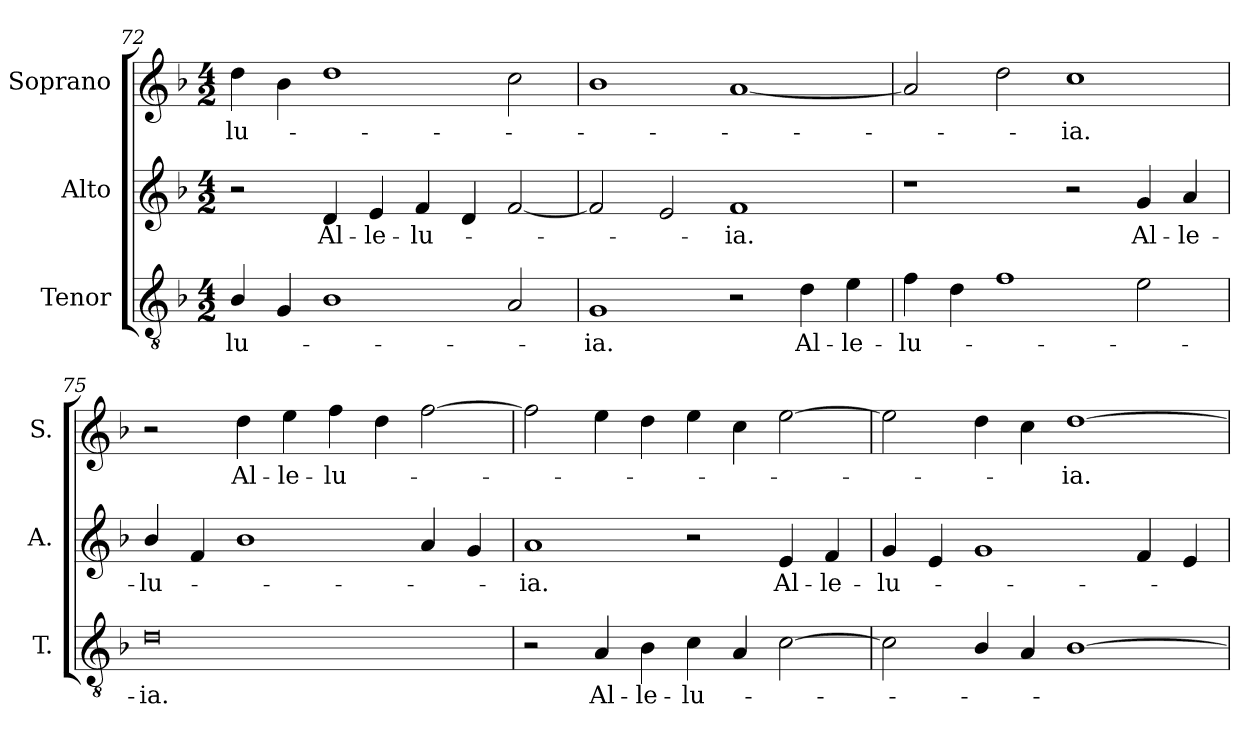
**kern	**text	**kern	**text	**kern	**text
*part3	*part3	*part2	*part2	*part1	*part1
*staff3	*staff3	*staff2	*staff2	*staff1	*staff1
*I"Tenor	*	*I"Alto	*	*I"Soprano	*
*I'T.	*	*I'A.	*	*I'S.	*
!!LO:LB:g=z
*clefGv2	*	*clefG2	*	*clefG2	*
*ITrd7c12	*	*	*	*	*
*k[b-]	*	*k[b-]	*	*k[b-]	*
*F:	*	*F:	*	*F:	*
*M4/2	*	*M4/2	*	*M4/2	*
=72	=72	=72	=72	=72	=72
!	!LO:LY:b:color=#000000	!	!	!	!
!	!	!	!	!	!LO:LY:b:color=#000000
4BB-i/	-lu-	2r	.	4ddi\	-lu-
4GGi/	.	.	.	4b-i\	.
!	!	!	!LO:LY:b:color=#000000	!	!
1BB-i	.	4di/	Al-	1ddi	.
!	!	!	!LO:LY:b:color=#000000	!	!
.	.	4ei/	-le-	.	.
!	!	!	!LO:LY:b:color=#000000	!	!
.	.	4fi/	-lu-	.	.
.	.	4di/	.	.	.
2AAi/	.	[2fi/	.	2cci\	.
=73	=73	=73	=73	=73	=73
!	!LO:LY:b:color=#000000	!	!	!	!
1GGi	-ia.	2fi/]	.	1b-i	.
.	.	2ei/	.	.	.
!	!	!	!LO:LY:b:color=#000000	!	!
2r	.	1fi	-ia.	[1ai	.
!	!LO:LY:b:color=#000000	!	!	!	!
4Di\	Al-	.	.	.	.
!	!LO:LY:b:color=#000000	!	!	!	!
4Ei\	-le-	.	.	.	.
=74	=74	=74	=74	=74	=74
!	!LO:LY:b:color=#000000	!	!	!	!
4Fi\	-lu-	1r	.	2ai/]	.
4Di\	.	.	.	.	.
1Fi	.	.	.	2ddi\	.
!	!	!	!	!	!LO:LY:b:color=#000000
.	.	2r	.	1cci	-ia.
!	!	!	!LO:LY:b:color=#000000	!	!
2Ei\	.	4gi/	Al-	.	.
!	!	!	!LO:LY:b:color=#000000	!	!
.	.	4ai/	-le-	.	.
=75	=75	=75	=75	=75	=75
!	!LO:LY:b:color=#000000	!	!	!	!
!	!	!	!LO:LY:b:color=#000000	!	!
0Di	-ia.	4b-i/	-lu-	2r	.
.	.	4fi/	.	.	.
!	!	!	!	!	!LO:LY:b:color=#000000
.	.	1b-i	.	4ddi\	Al-
!	!	!	!	!	!LO:LY:b:color=#000000
.	.	.	.	4eei\	-le-
!	!	!	!	!	!LO:LY:b:color=#000000
.	.	.	.	4ffi\	-lu-
.	.	.	.	4ddi\	.
.	.	4ai/	.	[2ffi\	.
.	.	4gi/	.	.	.
!!LO:LB:g=z
=76	=76	=76	=76	=76	=76
!	!	!	!LO:LY:b:color=#000000	!	!
2r	.	1ai	-ia.	2ffi\]	.
!	!LO:LY:b:color=#000000	!	!	!	!
4AAi/	Al-	.	.	4eei\	.
!	!LO:LY:b:color=#000000	!	!	!	!
4BB-i\	-le-	.	.	4ddi\	.
!	!LO:LY:b:color=#000000	!	!	!	!
4Ci\	-lu-	2r	.	4eei\	.
4AAi/	.	.	.	4cci\	.
!	!	!	!LO:LY:b:color=#000000	!	!
[2Ci\	.	4ei/	Al-	[2eei\	.
!	!	!	!LO:LY:b:color=#000000	!	!
.	.	4fi/	-le-	.	.
=77	=77	=77	=77	=77	=77
!	!	!	!LO:LY:b:color=#000000	!	!
2Ci\]	.	4gi/	-lu-	2eei\]	.
.	.	4ei/	.	.	.
4BB-i/	.	1gi	.	4ddi\	.
4AAi/	.	.	.	4cci\	.
!	!	!	!	!	!LO:LY:b:color=#000000
[1BB-i	.	.	.	[1ddi	-ia.
.	.	4fi/	.	.	.
.	.	4ei/	.	.	.
=	=	=	=	=	=
*-	*-	*-	*-	*-	*-
